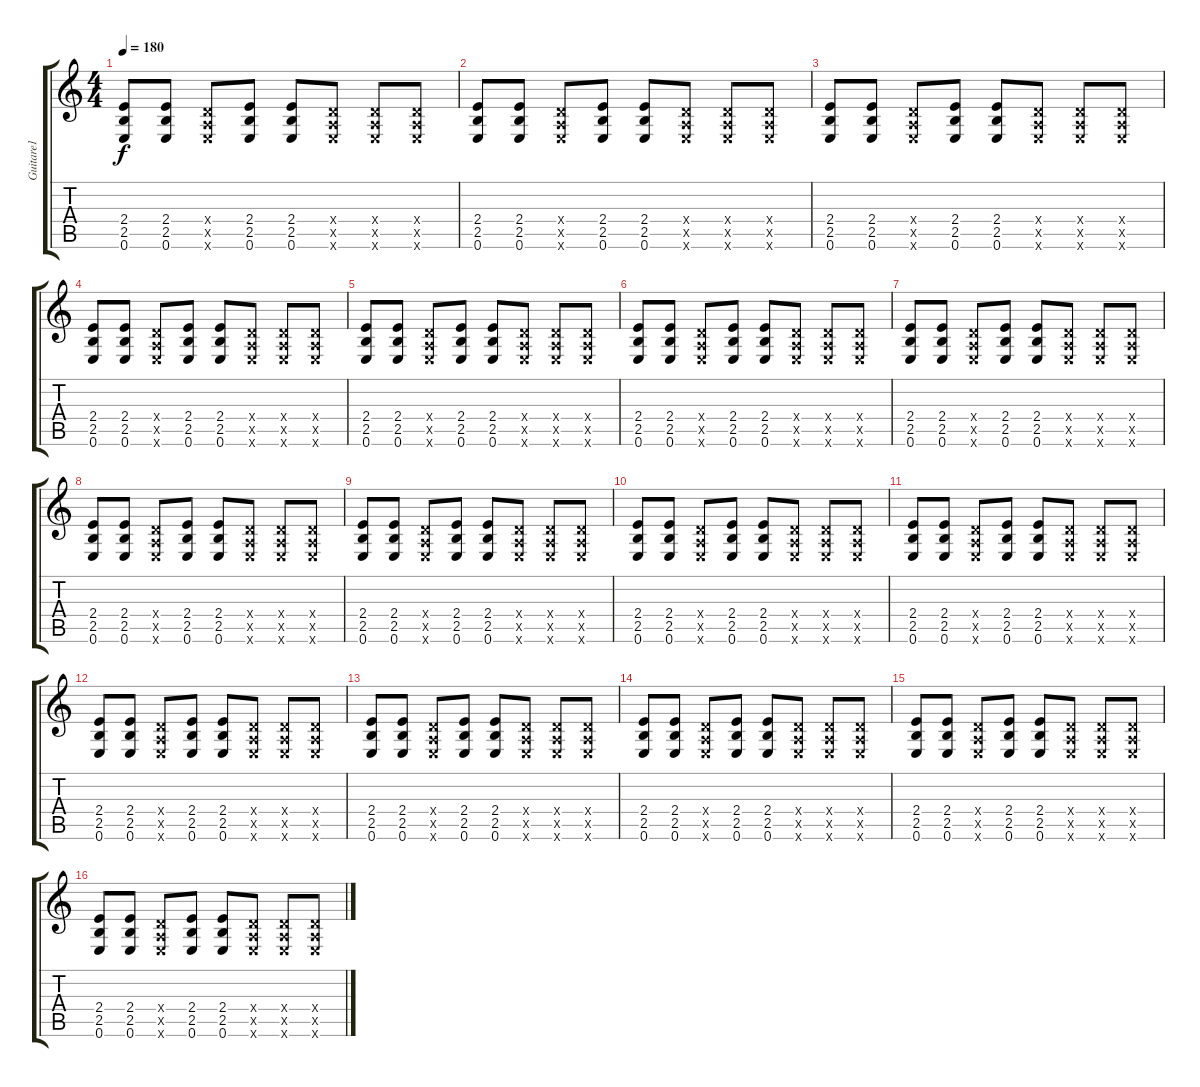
\track ("Guitare1" "Guitare1") {instrument acousticguitarsteel}
\staff {score tabs}
\tuning (E4 B3 G3 D3 A2 E2) {hide}
\ts (4 4)
\tempo 180
\clef g2
\ks c
(2.4 2.5 0.6).8{dy f} (2.4 2.5 0.6).8 (0.4{x} 0.5{x} 0.6{x}).8 (2.4 2.5 0.6).8 (2.4 2.5 0.6).8 (0.4{x} 0.5{x} 0.6{x}).8 (0.4{x} 0.5{x} 0.6{x}).8 (0.4{x} 0.5{x} 0.6{x}).8 |
(2.4 2.5 0.6).8 (2.4 2.5 0.6).8 (0.4{x} 0.5{x} 0.6{x}).8 (2.4 2.5 0.6).8 (2.4 2.5 0.6).8 (0.4{x} 0.5{x} 0.6{x}).8 (0.4{x} 0.5{x} 0.6{x}).8 (0.4{x} 0.5{x} 0.6{x}).8 |
(2.4 2.5 0.6).8 (2.4 2.5 0.6).8 (0.4{x} 0.5{x} 0.6{x}).8 (2.4 2.5 0.6).8 (2.4 2.5 0.6).8 (0.4{x} 0.5{x} 0.6{x}).8 (0.4{x} 0.5{x} 0.6{x}).8 (0.4{x} 0.5{x} 0.6{x}).8 |
(2.4 2.5 0.6).8 (2.4 2.5 0.6).8 (0.4{x} 0.5{x} 0.6{x}).8 (2.4 2.5 0.6).8 (2.4 2.5 0.6).8 (0.4{x} 0.5{x} 0.6{x}).8 (0.4{x} 0.5{x} 0.6{x}).8 (0.4{x} 0.5{x} 0.6{x}).8 |
(2.4 2.5 0.6).8 (2.4 2.5 0.6).8 (0.4{x} 0.5{x} 0.6{x}).8 (2.4 2.5 0.6).8 (2.4 2.5 0.6).8 (0.4{x} 0.5{x} 0.6{x}).8 (0.4{x} 0.5{x} 0.6{x}).8 (0.4{x} 0.5{x} 0.6{x}).8 |
(2.4 2.5 0.6).8 (2.4 2.5 0.6).8 (0.4{x} 0.5{x} 0.6{x}).8 (2.4 2.5 0.6).8 (2.4 2.5 0.6).8 (0.4{x} 0.5{x} 0.6{x}).8 (0.4{x} 0.5{x} 0.6{x}).8 (0.4{x} 0.5{x} 0.6{x}).8 |
(2.4 2.5 0.6).8 (2.4 2.5 0.6).8 (0.4{x} 0.5{x} 0.6{x}).8 (2.4 2.5 0.6).8 (2.4 2.5 0.6).8 (0.4{x} 0.5{x} 0.6{x}).8 (0.4{x} 0.5{x} 0.6{x}).8 (0.4{x} 0.5{x} 0.6{x}).8 |
(2.4 2.5 0.6).8 (2.4 2.5 0.6).8 (0.4{x} 0.5{x} 0.6{x}).8 (2.4 2.5 0.6).8 (2.4 2.5 0.6).8 (0.4{x} 0.5{x} 0.6{x}).8 (0.4{x} 0.5{x} 0.6{x}).8 (0.4{x} 0.5{x} 0.6{x}).8 |
(2.4 2.5 0.6).8 (2.4 2.5 0.6).8 (0.4{x} 0.5{x} 0.6{x}).8 (2.4 2.5 0.6).8 (2.4 2.5 0.6).8 (0.4{x} 0.5{x} 0.6{x}).8 (0.4{x} 0.5{x} 0.6{x}).8 (0.4{x} 0.5{x} 0.6{x}).8 |
(2.4 2.5 0.6).8 (2.4 2.5 0.6).8 (0.4{x} 0.5{x} 0.6{x}).8 (2.4 2.5 0.6).8 (2.4 2.5 0.6).8 (0.4{x} 0.5{x} 0.6{x}).8 (0.4{x} 0.5{x} 0.6{x}).8 (0.4{x} 0.5{x} 0.6{x}).8 |
(2.4 2.5 0.6).8 (2.4 2.5 0.6).8 (0.4{x} 0.5{x} 0.6{x}).8 (2.4 2.5 0.6).8 (2.4 2.5 0.6).8 (0.4{x} 0.5{x} 0.6{x}).8 (0.4{x} 0.5{x} 0.6{x}).8 (0.4{x} 0.5{x} 0.6{x}).8 |
(2.4 2.5 0.6).8 (2.4 2.5 0.6).8 (0.4{x} 0.5{x} 0.6{x}).8 (2.4 2.5 0.6).8 (2.4 2.5 0.6).8 (0.4{x} 0.5{x} 0.6{x}).8 (0.4{x} 0.5{x} 0.6{x}).8 (0.4{x} 0.5{x} 0.6{x}).8 |
(2.4 2.5 0.6).8 (2.4 2.5 0.6).8 (0.4{x} 0.5{x} 0.6{x}).8 (2.4 2.5 0.6).8 (2.4 2.5 0.6).8 (0.4{x} 0.5{x} 0.6{x}).8 (0.4{x} 0.5{x} 0.6{x}).8 (0.4{x} 0.5{x} 0.6{x}).8 |
(2.4 2.5 0.6).8 (2.4 2.5 0.6).8 (0.4{x} 0.5{x} 0.6{x}).8 (2.4 2.5 0.6).8 (2.4 2.5 0.6).8 (0.4{x} 0.5{x} 0.6{x}).8 (0.4{x} 0.5{x} 0.6{x}).8 (0.4{x} 0.5{x} 0.6{x}).8 |
(2.4 2.5 0.6).8 (2.4 2.5 0.6).8 (0.4{x} 0.5{x} 0.6{x}).8 (2.4 2.5 0.6).8 (2.4 2.5 0.6).8 (0.4{x} 0.5{x} 0.6{x}).8 (0.4{x} 0.5{x} 0.6{x}).8 (0.4{x} 0.5{x} 0.6{x}).8 |
(2.4 2.5 0.6).8 (2.4 2.5 0.6).8 (0.4{x} 0.5{x} 0.6{x}).8 (2.4 2.5 0.6).8 (2.4 2.5 0.6).8 (0.4{x} 0.5{x} 0.6{x}).8 (0.4{x} 0.5{x} 0.6{x}).8 (0.4{x} 0.5{x} 0.6{x}).8
